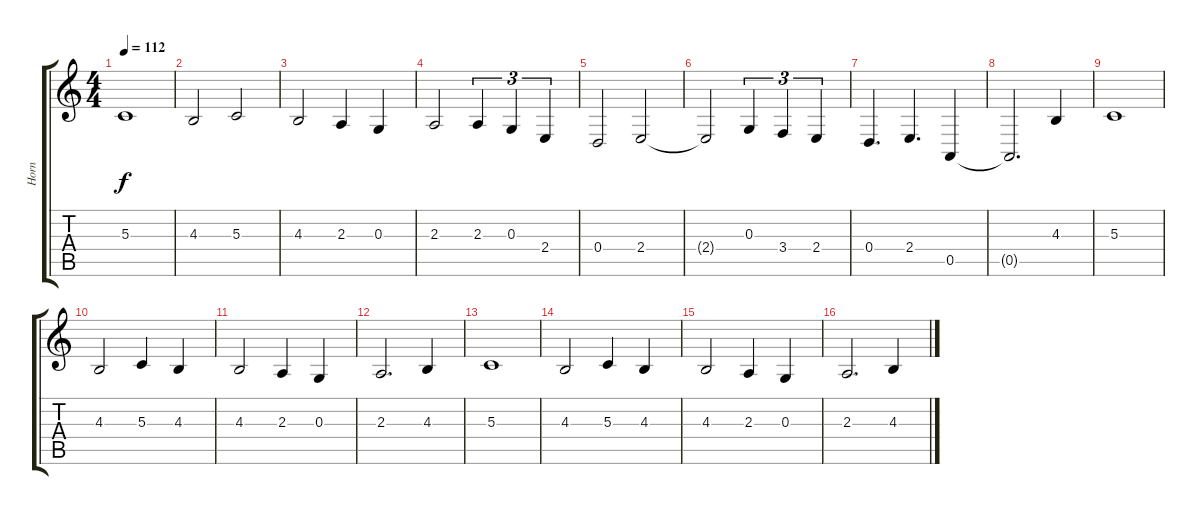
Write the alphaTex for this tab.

\track ("Horn" "Horn") {instrument sopranosax}
\staff {score tabs}
\tuning (E4 B3 G3 D3 A2 E2) {hide}
\ts (4 4)
\tempo 112
\clef g2
\ks c
5.3.1{dy f} |
4.3.2 5.3.2 |
4.3.2 2.3.4 0.3.4 |
2.3.2 2.3.4{tu (3 2)} 0.3.4{tu (3 2)} 2.4.4{tu (3 2)} |
0.4.2 2.4.2 |
2.4{t}.2 0.3.4{tu (3 2)} 3.4.4{tu (3 2)} 2.4.4{tu (3 2)} |
0.4.4{d} 2.4.4{d} 0.5.4 |
0.5{t}.2{d} 4.3.4 |
5.3.1 |
4.3.2 5.3.4 4.3.4 |
4.3.2 2.3.4 0.3.4 |
2.3.2{d} 4.3.4 |
5.3.1 |
4.3.2 5.3.4 4.3.4 |
4.3.2 2.3.4 0.3.4 |
2.3.2{d} 4.3.4
